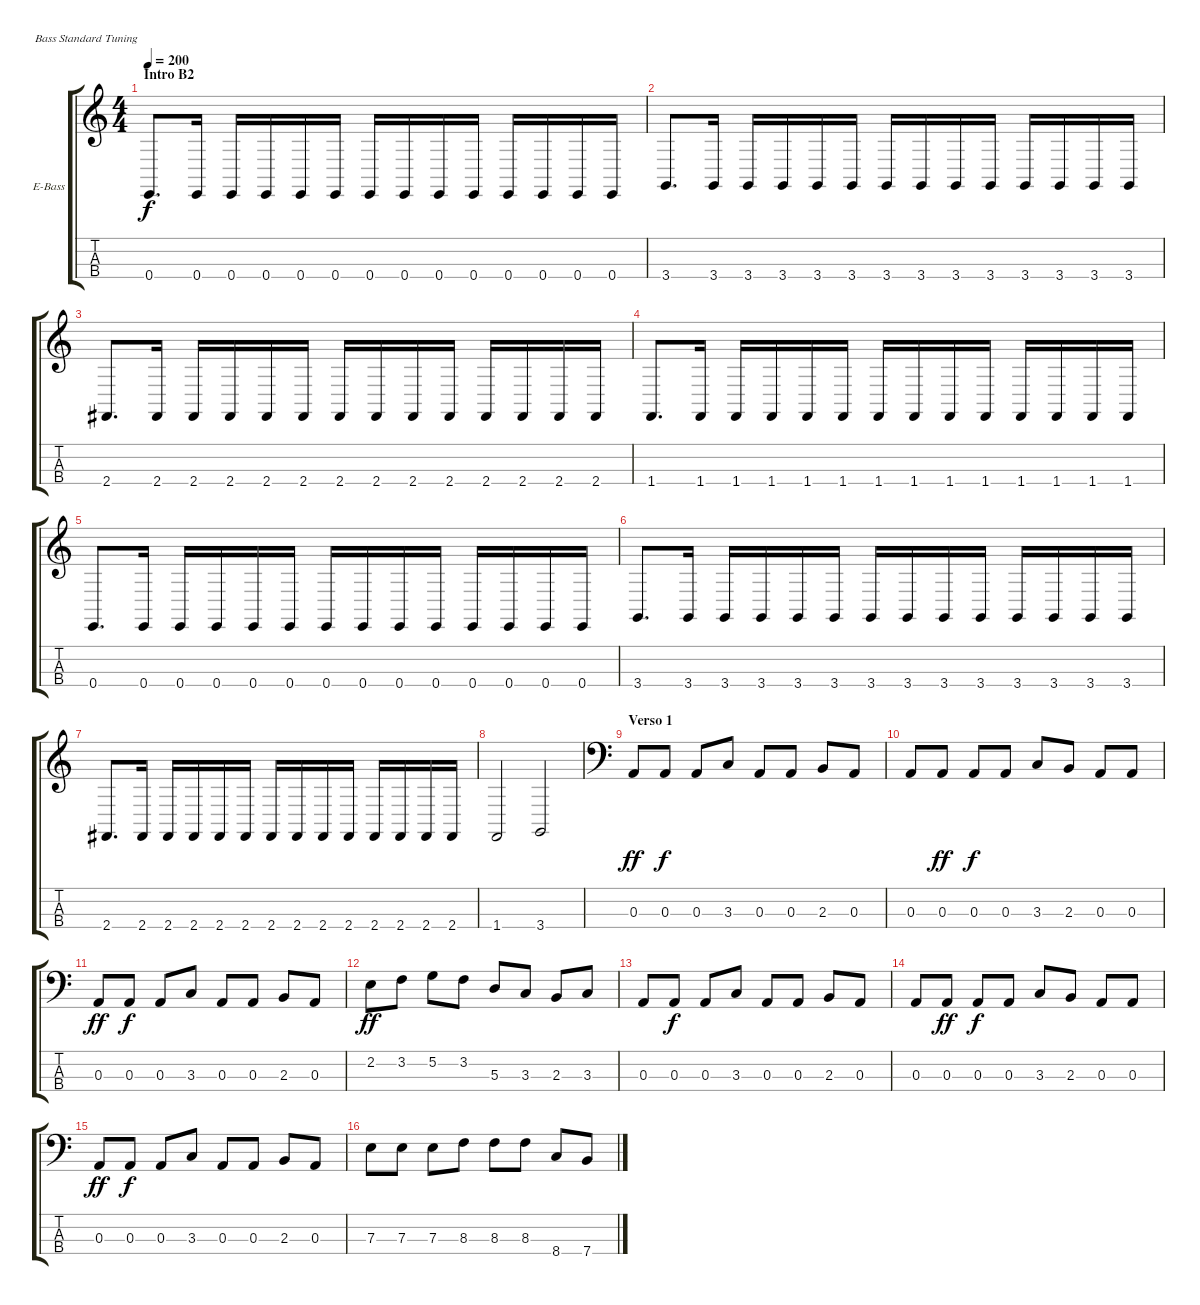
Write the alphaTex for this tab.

\defaultSystemsLayout 4
\bracketExtendMode groupsimilarinstruments
\firstSystemTrackNameOrientation horizontal
\otherSystemsTrackNameOrientation horizontal
\track ("Bass" "E-Bass") {instrument electricbassfinger}
\staff {score tabs}
\tuning (G2 D2 A1 E1)
\ts (4 4)
\section ("" "Intro B2")
\tempo 200
\clef g2
\ks c
0.4.8{d dy f} 0.4.16 0.4.16 0.4.16 0.4.16 0.4.16 0.4.16 0.4.16 0.4.16 0.4.16 0.4.16 0.4.16 0.4.16 0.4.16 |
3.4.8{d} 3.4.16 3.4.16 3.4.16 3.4.16 3.4.16 3.4.16 3.4.16 3.4.16 3.4.16 3.4.16 3.4.16 3.4.16 3.4.16 |
2.4.8{d} 2.4.16 2.4.16 2.4.16 2.4.16 2.4.16 2.4.16 2.4.16 2.4.16 2.4.16 2.4.16 2.4.16 2.4.16 2.4.16 |
1.4.8{d} 1.4.16 1.4.16 1.4.16 1.4.16 1.4.16 1.4.16 1.4.16 1.4.16 1.4.16 1.4.16 1.4.16 1.4.16 1.4.16 |
0.4.8{d} 0.4.16 0.4.16 0.4.16 0.4.16 0.4.16 0.4.16 0.4.16 0.4.16 0.4.16 0.4.16 0.4.16 0.4.16 0.4.16 |
3.4.8{d} 3.4.16 3.4.16 3.4.16 3.4.16 3.4.16 3.4.16 3.4.16 3.4.16 3.4.16 3.4.16 3.4.16 3.4.16 3.4.16 |
2.4.8{d} 2.4.16 2.4.16 2.4.16 2.4.16 2.4.16 2.4.16 2.4.16 2.4.16 2.4.16 2.4.16 2.4.16 2.4.16 2.4.16 |
1.4.2 3.4.2 |
\section ("" "Verso 1")
\clef f4
0.3.8{dy ff} 0.3.8{dy f} 0.3.8 3.3.8 0.3.8 0.3.8 2.3.8 0.3.8 |
0.3.8 0.3.8{dy ff} 0.3.8{dy f} 0.3.8 3.3.8 2.3.8 0.3.8 0.3.8 |
0.3.8{dy ff} 0.3.8{dy f} 0.3.8 3.3.8 0.3.8 0.3.8 2.3.8 0.3.8 |
2.2.8{dy ff} 3.2.8 5.2.8 3.2.8 5.3.8 3.3.8 2.3.8 3.3.8 |
0.3.8 0.3.8{dy f} 0.3.8 3.3.8 0.3.8 0.3.8 2.3.8 0.3.8 |
0.3.8 0.3.8{dy ff} 0.3.8{dy f} 0.3.8 3.3.8 2.3.8 0.3.8 0.3.8 |
0.3.8{dy ff} 0.3.8{dy f} 0.3.8 3.3.8 0.3.8 0.3.8 2.3.8 0.3.8 |
7.3.8 7.3.8 7.3.8 8.3.8 8.3.8 8.3.8 8.4.8 7.4.8
